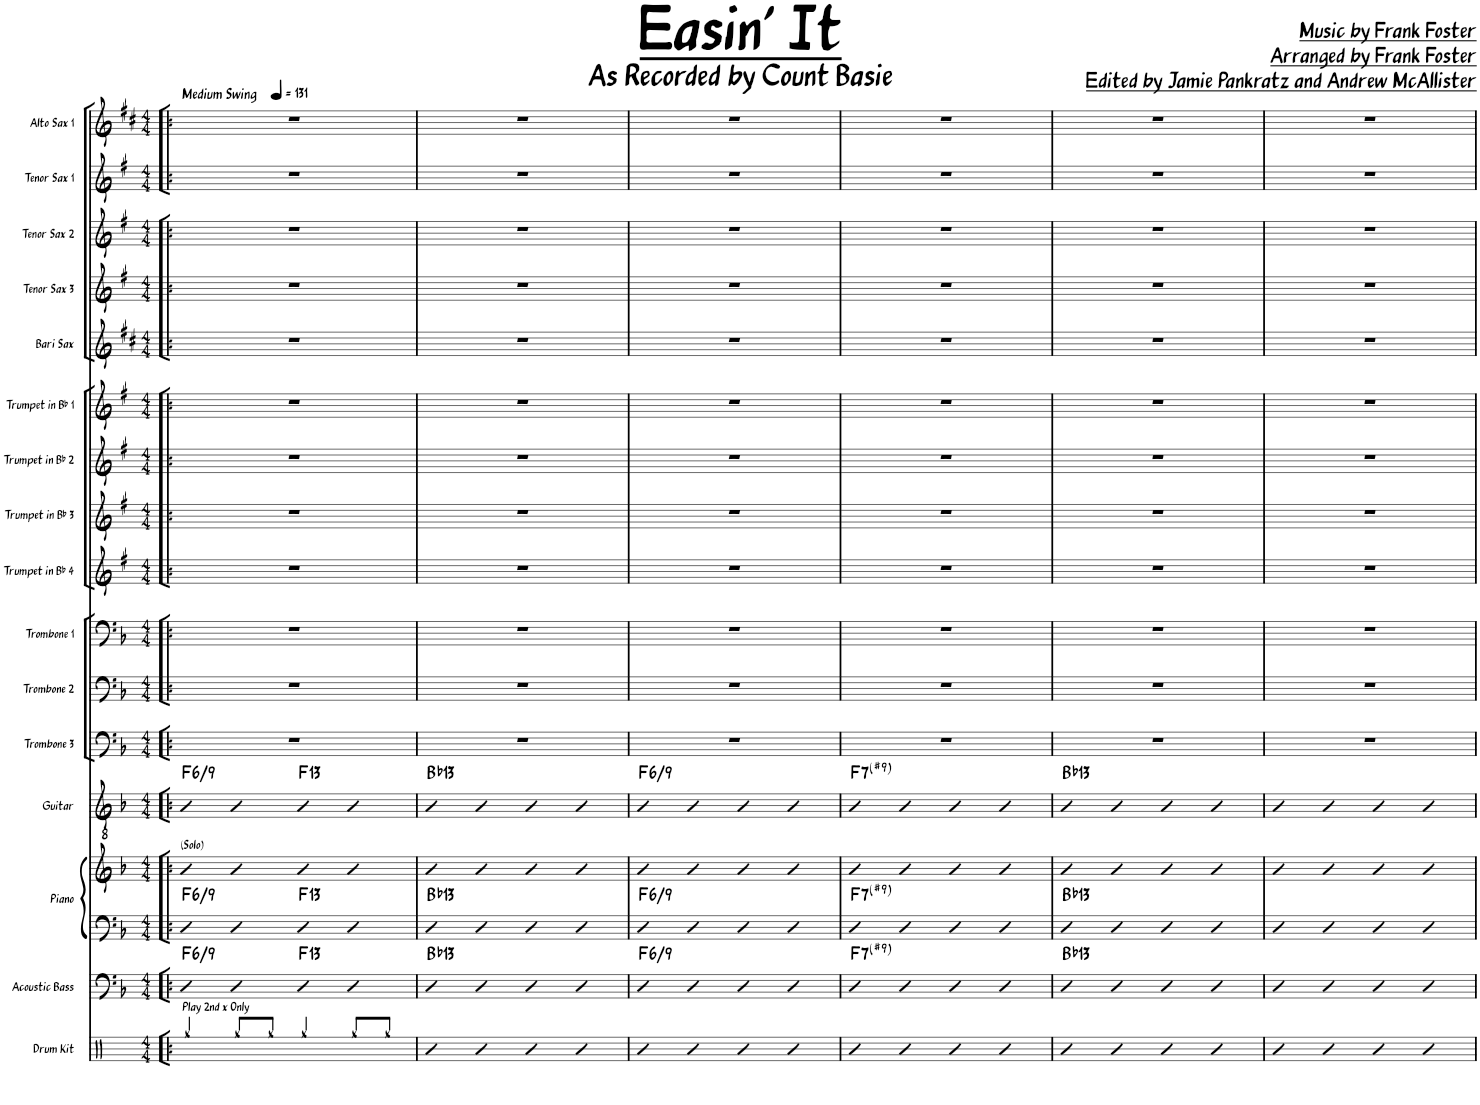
**kern	**kern	**harte	**kern	**kern	**harte	**kern	**harte	**kern	**kern	**kern	**kern	**kern	**kern	**kern	**kern	**kern	**kern	**kern	**kern
*part16	*part15	*part15	*part14	*part14	*part14	*part13	*part13	*part12	*part11	*part10	*part9	*part8	*part7	*part6	*part5	*part4	*part3	*part2	*part1
*staff17	*staff16	*	*staff15	*staff14	*	*staff13	*	*staff12	*staff11	*staff10	*staff9	*staff8	*staff7	*staff6	*staff5	*staff4	*staff3	*staff2	*staff1
*I"Drum Kit	*I"Acoustic Bass	*	*I"Piano	*	*	*I"Guitar	*	*I"Trombone 3	*I"Trombone 2	*I"Trombone 1	*I"Trumpet in Bb 4	*I"Trumpet in Bb 3	*I"Trumpet in Bb 2	*I"Trumpet in Bb 1	*I"Bari Sax	*I"Tenor Sax 3	*I"Tenor Sax 2	*I"Tenor Sax 1	*I"Alto Sax 1
*I'D. Kit	*I'Bass	*	*I'Pno.	*	*	*I'Gtr.	*	*I'Tbn. 3	*I'Tbn. 2	*I'Tbn. 1	*I'Tpt. in Bb 4	*I'Tpt. in Bb 3	*I'Tpt. in Bb 2	*I'Tpt. in Bb 1	*I'Bari	*I'Tenor 3	*I'Tenor 2	*I'Tenor 1	*I'Alto 1
*clefX	*clefF4	*	*clefF4	*clefG2	*	*clefGv2	*	*clefF4	*clefF4	*clefF4	*clefG2	*clefG2	*clefG2	*clefG2	*clefG2	*clefG2	*clefG2	*clefG2	*clefG2
*	*Trd7c12	*	*	*	*	*	*	*	*	*	*Trd1c2	*Trd1c2	*Trd1c2	*Trd1c2	*Trd12c21	*Trd8c14	*Trd8c14	*Trd8c14	*Trd5c9
*k[]	*k[b-]	*	*k[b-]	*k[b-]	*	*k[b-]	*	*k[b-]	*k[b-]	*k[b-]	*k[f#]	*k[f#]	*k[f#]	*k[f#]	*k[f#c#]	*k[f#]	*k[f#]	*k[f#]	*k[f#c#]
*M4/4	*M4/4	*	*M4/4	*M4/4	*	*M4/4	*	*M4/4	*M4/4	*M4/4	*M4/4	*M4/4	*M4/4	*M4/4	*M4/4	*M4/4	*M4/4	*M4/4	*M4/4
*MM131	*MM131	*	*MM131	*MM131	*	*MM131	*	*MM131	*MM131	*MM131	*MM131	*MM131	*MM131	*MM131	*MM131	*MM131	*MM131	*MM131	*MM131
=1!|:	=1!|:	=1!|:	=1!|:	=1!|:	=1!|:	=1!|:	=1!|:	=1!|:	=1!|:	=1!|:	=1!|:	=1!|:	=1!|:	=1!|:	=1!|:	=1!|:	=1!|:	=1!|:	=1!|:
!	!	!	!	!	!	!	!	!	!	!	!	!	!	!	!	!	!	!	!LO:TX:a:B:t=Medium Swing
!	!	!	!	!LO:TX:a:t=(Solo)	!	!	!	!	!	!	!	!	!	!	!	!	!	!	!
!LO:TX:a:t=Play 2nd x Only	!	!LO:H:kt=/6	!	!	!LO:H:kt=/6	!	!LO:H:kt=/6	!	!	!	!	!	!	!	!	!	!	!	!
4Rgg/	4b-	F:maj6(9)	4B-	4b-	F:maj6(9)	4B-	F:maj6(9)	1r	1r	1r	1r	1r	1r	1r	1r	1r	1r	1r	1r
8Rgg/L	4b-	.	4B-	4b-	.	4B-	.	.	.	.	.	.	.	.	.	.	.	.	.
8Rgg/J	.	.	.	.	.	.	.	.	.	.	.	.	.	.	.	.	.	.	.
!	!	!LO:H:kt=13	!	!	!LO:H:kt=13	!	!LO:H:kt=13	!	!	!	!	!	!	!	!	!	!	!	!
4Rgg/	4b-	F:9(11,13)	4B-	4b-	F:9(11,13)	4B-	F:9(11,13)	.	.	.	.	.	.	.	.	.	.	.	.
8Rgg/L	4b-	.	4B-	4b-	.	4B-	.	.	.	.	.	.	.	.	.	.	.	.	.
8Rgg/J	.	.	.	.	.	.	.	.	.	.	.	.	.	.	.	.	.	.	.
=2	=2	=2	=2	=2	=2	=2	=2	=2	=2	=2	=2	=2	=2	=2	=2	=2	=2	=2	=2
!	!	!LO:H:kt=13	!	!	!LO:H:kt=13	!	!LO:H:kt=13	!	!	!	!	!	!	!	!	!	!	!	!
4R	4b-	Bb:9(11,13)	4B-	4b-	Bb:9(11,13)	4B-	Bb:9(11,13)	1r	1r	1r	1r	1r	1r	1r	1r	1r	1r	1r	1r
4R	4b-	.	4B-	4b-	.	4B-	.	.	.	.	.	.	.	.	.	.	.	.	.
4R	4b-	.	4B-	4b-	.	4B-	.	.	.	.	.	.	.	.	.	.	.	.	.
4R	4b-	.	4B-	4b-	.	4B-	.	.	.	.	.	.	.	.	.	.	.	.	.
=3	=3	=3	=3	=3	=3	=3	=3	=3	=3	=3	=3	=3	=3	=3	=3	=3	=3	=3	=3
!	!	!LO:H:kt=/6	!	!	!LO:H:kt=/6	!	!LO:H:kt=/6	!	!	!	!	!	!	!	!	!	!	!	!
4R	4b-	F:maj6(9)	4B-	4b-	F:maj6(9)	4B-	F:maj6(9)	1r	1r	1r	1r	1r	1r	1r	1r	1r	1r	1r	1r
4R	4b-	.	4B-	4b-	.	4B-	.	.	.	.	.	.	.	.	.	.	.	.	.
4R	4b-	.	4B-	4b-	.	4B-	.	.	.	.	.	.	.	.	.	.	.	.	.
4R	4b-	.	4B-	4b-	.	4B-	.	.	.	.	.	.	.	.	.	.	.	.	.
=4	=4	=4	=4	=4	=4	=4	=4	=4	=4	=4	=4	=4	=4	=4	=4	=4	=4	=4	=4
!	!	!LO:H:kt=7	!	!	!LO:H:kt=7	!	!LO:H:kt=7	!	!	!	!	!	!	!	!	!	!	!	!
4R	4b-	F:7(#9)	4B-	4b-	F:7(#9)	4B-	F:7(#9)	1r	1r	1r	1r	1r	1r	1r	1r	1r	1r	1r	1r
4R	4b-	.	4B-	4b-	.	4B-	.	.	.	.	.	.	.	.	.	.	.	.	.
4R	4b-	.	4B-	4b-	.	4B-	.	.	.	.	.	.	.	.	.	.	.	.	.
4R	4b-	.	4B-	4b-	.	4B-	.	.	.	.	.	.	.	.	.	.	.	.	.
=5	=5	=5	=5	=5	=5	=5	=5	=5	=5	=5	=5	=5	=5	=5	=5	=5	=5	=5	=5
!	!	!LO:H:kt=13	!	!	!LO:H:kt=13	!	!LO:H:kt=13	!	!	!	!	!	!	!	!	!	!	!	!
4R	4b-	Bb:9(11,13)	4B-	4b-	Bb:9(11,13)	4B-	Bb:9(11,13)	1r	1r	1r	1r	1r	1r	1r	1r	1r	1r	1r	1r
4R	4b-	.	4B-	4b-	.	4B-	.	.	.	.	.	.	.	.	.	.	.	.	.
4R	4b-	.	4B-	4b-	.	4B-	.	.	.	.	.	.	.	.	.	.	.	.	.
4R	4b-	.	4B-	4b-	.	4B-	.	.	.	.	.	.	.	.	.	.	.	.	.
=6	=6	=6	=6	=6	=6	=6	=6	=6	=6	=6	=6	=6	=6	=6	=6	=6	=6	=6	=6
4R	4b-	.	4B-	4b-	.	4B-	.	1r	1r	1r	1r	1r	1r	1r	1r	1r	1r	1r	1r
4R	4b-	.	4B-	4b-	.	4B-	.	.	.	.	.	.	.	.	.	.	.	.	.
4R	4b-	.	4B-	4b-	.	4B-	.	.	.	.	.	.	.	.	.	.	.	.	.
4R	4b-	.	4B-	4b-	.	4B-	.	.	.	.	.	.	.	.	.	.	.	.	.
=	=	=	=	=	=	=	=	=	=	=	=	=	=	=	=	=	=	=	=
*-	*-	*-	*-	*-	*-	*-	*-	*-	*-	*-	*-	*-	*-	*-	*-	*-	*-	*-	*-
